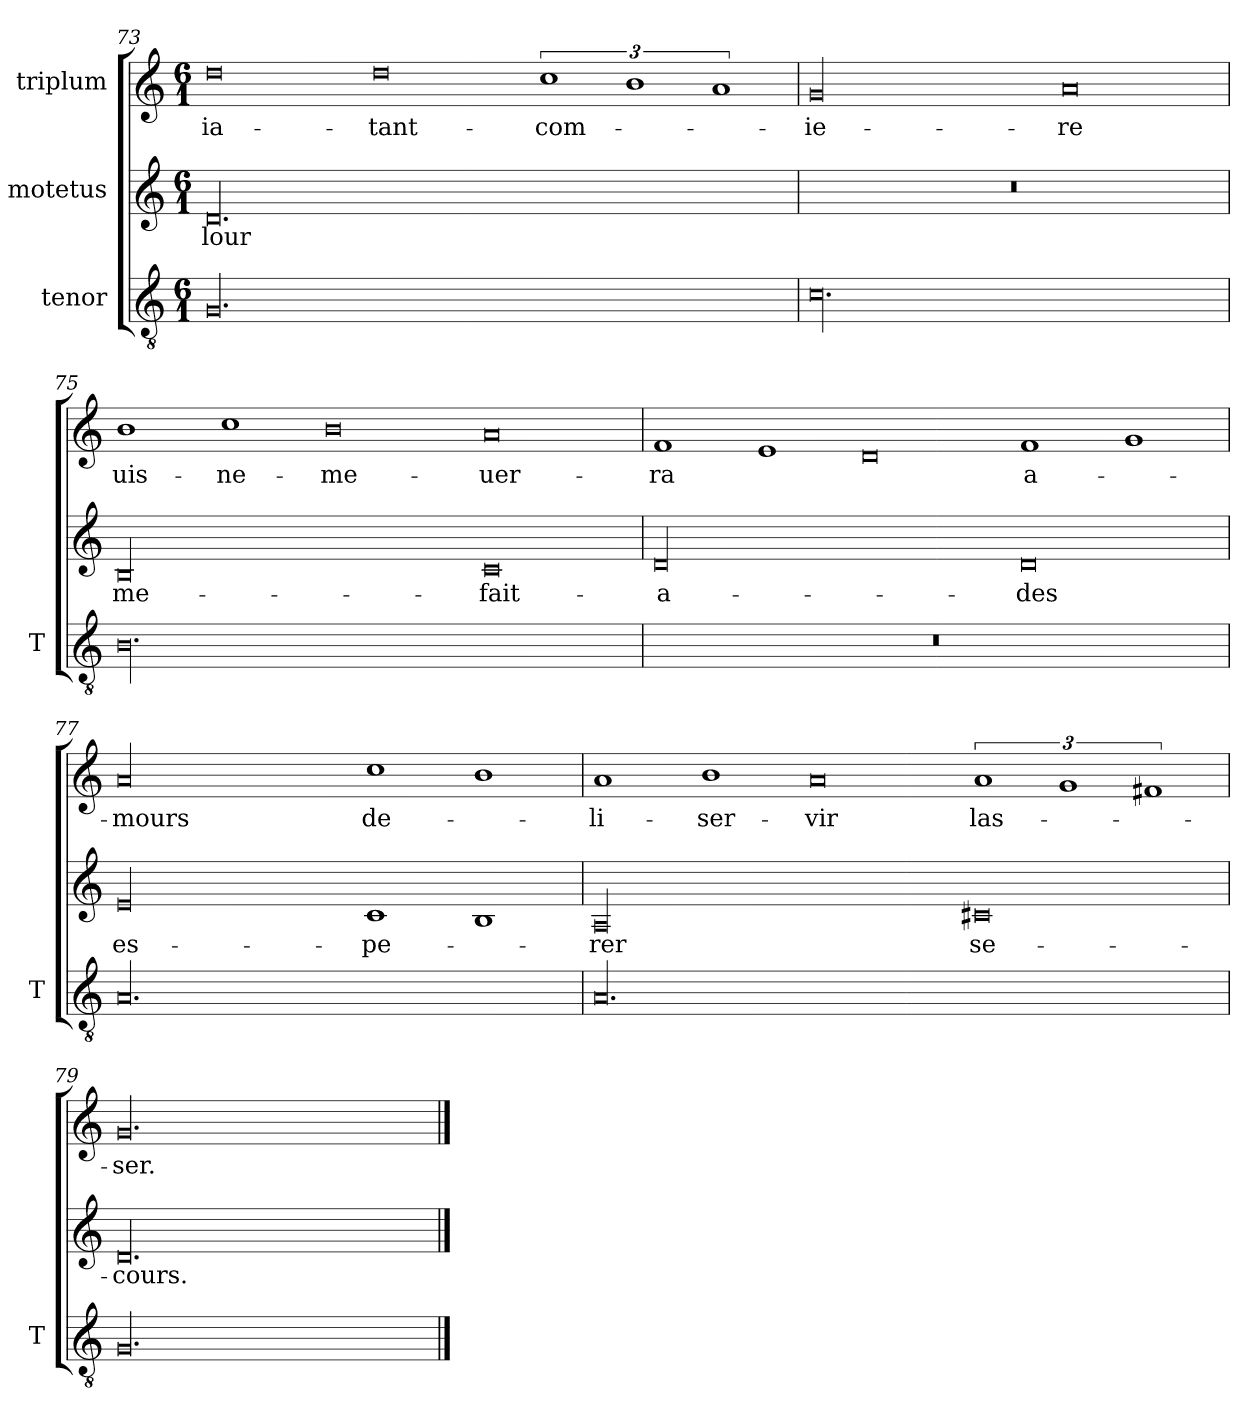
**kern	**kern	**text	**kern	**text
*part3	*part2	*part2	*part1	*part1
*staff3	*staff2	*staff2	*staff1	*staff1
*I"tenor	*I"motetus	*	*I"triplum	*
*I'T	*	*	*	*
*clefGv2	*clefG2	*	*clefG2	*
*k[]	*k[]	*	*k[]	*
*C:	*C:	*	*C:	*
*M6/1	*M6/1	*	*M6/1	*
=73	=73	=73	=73	=73
00.G/	00.d/	-lour	0dd\	ia-
.	.	.	0dd\	tant-
.	.	.	3%2cc\	com-
.	.	.	3%2b\	.
.	.	.	3%2a/	.
=74	=74	=74	=74	=74
00.c\	00.r	.	00g/	ie-
.	.	.	0a/	-re
=75	=75	=75	=75	=75
00.B\	00B/	me-	1b\	uis-
.	.	.	1cc\	ne-
.	.	.	0b\	me-
.	0c/	fait-	0a/	uer-
=76	=76	=76	=76	=76
00.r	00d/	a-	1f/	-ra
.	.	.	1e/	.
.	.	.	0d/	.
.	0d/	-des	1f/	a-
.	.	.	1g/	.
=77	=77	=77	=77	=77
00.A/	00e/	es-	00a/	-mours
.	1c/	-pe-	1cc\	de-
.	1B/	.	1b\	.
=78	=78	=78	=78	=78
00.A/	00A/	-rer	1a/	li-
.	.	.	1b\	ser-
.	.	.	0a/	-vir
.	0c#X/	se-	3%2a/	las-
.	.	.	3%2g/	.
.	.	.	3%2f#X/	.
=79	=79	=79	=79	=79
00.G/	00.d/	-cours.	00.g/	-ser.
==	==	==	==	==
*-	*-	*-	*-	*-
